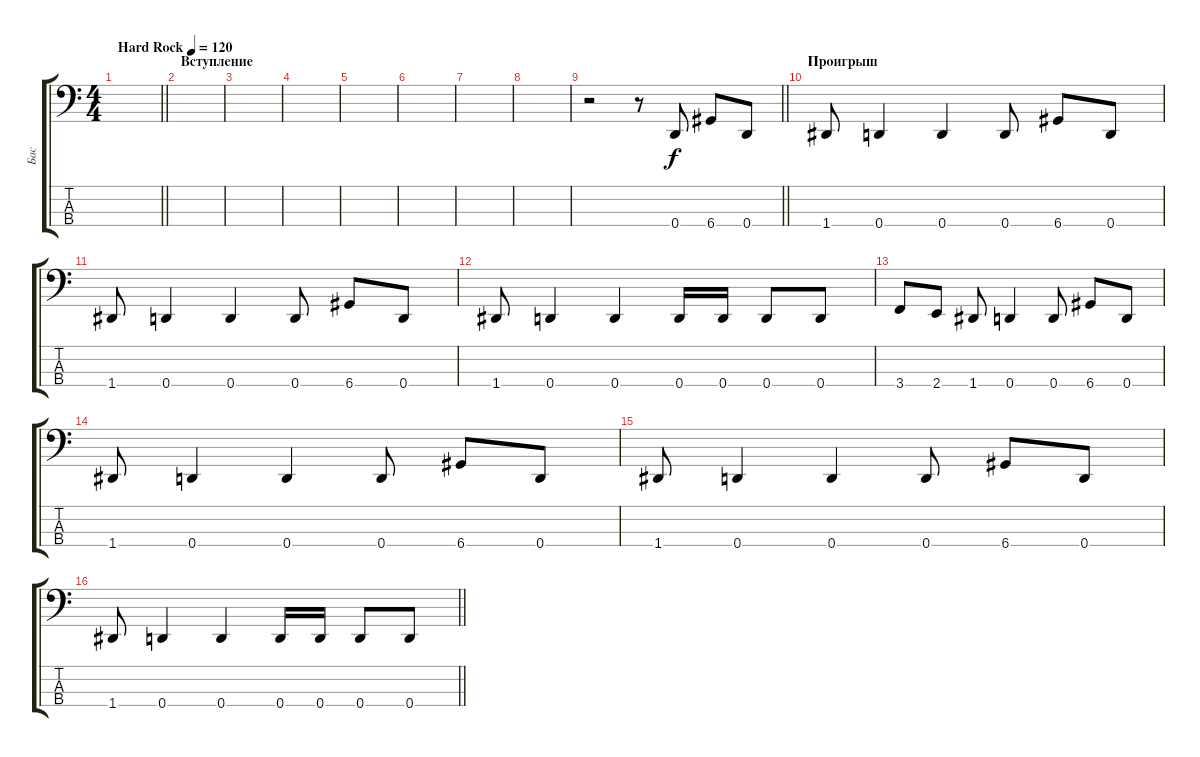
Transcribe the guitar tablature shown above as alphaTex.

\track ("Бас" "Бас") {instrument electricbassfinger}
\staff {score tabs}
\tuning (G2 D2 A1 D1) {hide}
\ts (4 4)
\tempo (120 "Hard Rock")
\clef f4
\barLineRight lightlight
\ks c
|
\section ("" "Вступление")
|
|
|
|
|
|
|
\barLineRight lightlight
r.2 r.8 0.4.8 6.4.8 0.4.8 |
\section ("" "Проигрыш")
1.4.8 0.4.4 0.4.4 0.4.8 6.4.8 0.4.8 |
1.4.8 0.4.4 0.4.4 0.4.8 6.4.8 0.4.8 |
1.4.8 0.4.4 0.4.4 0.4.16 0.4.16 0.4.8 0.4.8 |
3.4.8 2.4.8 1.4.8 0.4.4 0.4.8 6.4.8 0.4.8 |
1.4.8 0.4.4 0.4.4 0.4.8 6.4.8 0.4.8 |
1.4.8 0.4.4 0.4.4 0.4.8 6.4.8 0.4.8 |
\barLineRight lightlight
1.4.8 0.4.4 0.4.4 0.4.16 0.4.16 0.4.8 0.4.8
